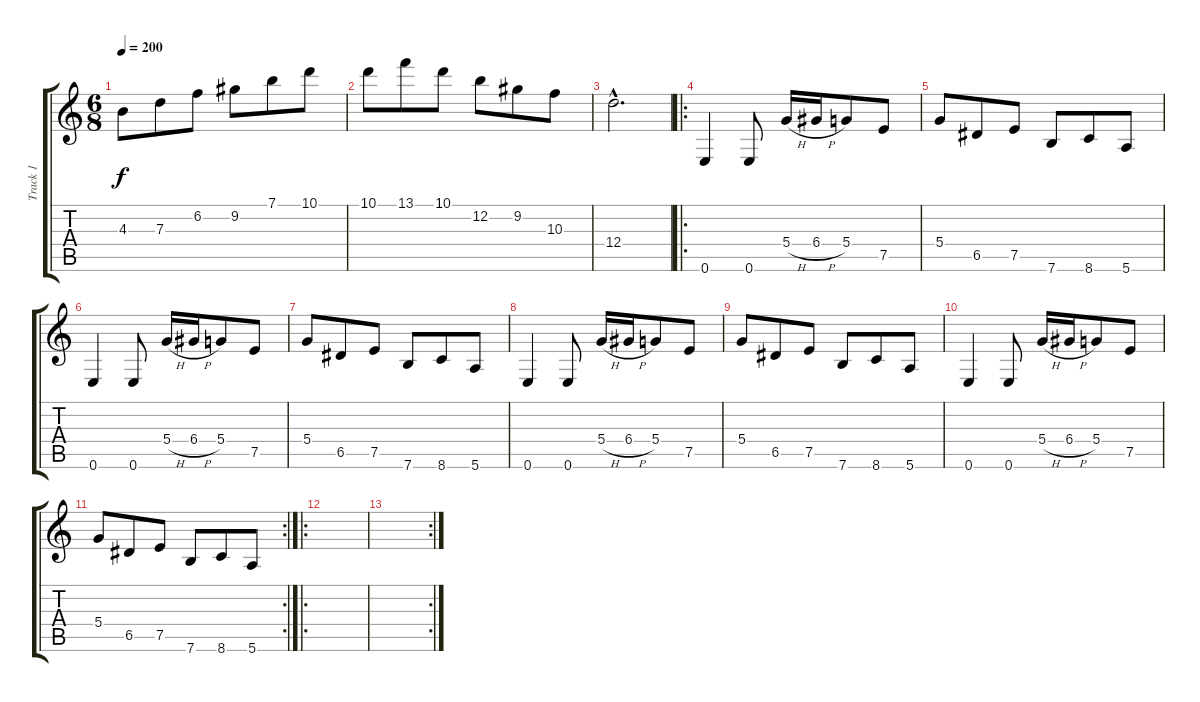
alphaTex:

\track ("Track 1" "Track 1") {instrument distortionguitar}
\staff {score tabs}
\tuning (E4 B3 G3 D3 A2 E2) {hide}
\ts (6 8)
\tempo 200
\clef g2
\ks c
4.3.8{dy f} 7.3.8 6.2.8 9.2.8 7.1.8 10.1.8 |
10.1.8 13.1.8 10.1.8 12.2.8 9.2.8 10.3.8 |
12.4{hac}.2{d} |
\ro
0.6.4 0.6.8 5.4{h}.16 6.4{h}.16 5.4.8 7.5.8 |
5.4.8 6.5.8 7.5.8 7.6.8 8.6.8 5.6.8 |
0.6.4 0.6.8 5.4{h}.16 6.4{h}.16 5.4.8 7.5.8 |
5.4.8 6.5.8 7.5.8 7.6.8 8.6.8 5.6.8 |
0.6.4 0.6.8 5.4{h}.16 6.4{h}.16 5.4.8 7.5.8 |
5.4.8 6.5.8 7.5.8 7.6.8 8.6.8 5.6.8 |
0.6.4 0.6.8 5.4{h}.16 6.4{h}.16 5.4.8 7.5.8 |
\rc 2
5.4.8 6.5.8 7.5.8 7.6.8 8.6.8 5.6.8 |
\ro
|
\rc 2
